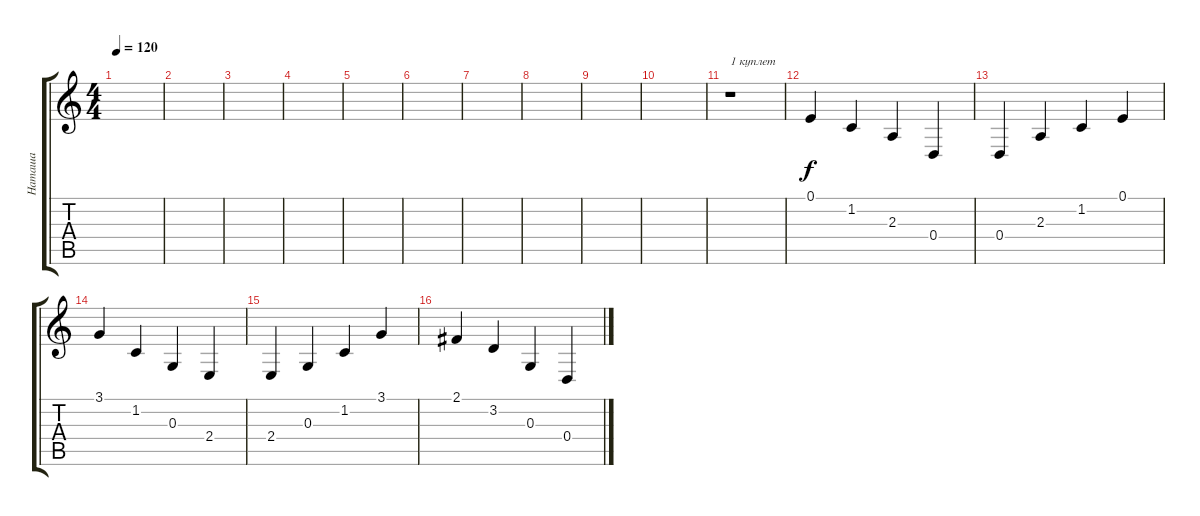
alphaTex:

\track ("Наташа" "Наташа") {instrument lead2sawtooth}
\staff {score tabs}
\tuning (E4 B3 G3 D3 A2 E2) {hide}
\ts (4 4)
\tempo 120
\clef g2
\ks c
|
|
|
|
|
|
|
|
|
|
r.1{txt "1 куплет"} |
0.1.4 1.2.4 2.3.4 0.4.4 |
0.4.4 2.3.4 1.2.4 0.1.4 |
3.1.4 1.2.4 0.3.4 2.4.4 |
2.4.4 0.3.4 1.2.4 3.1.4 |
2.1.4 3.2.4 0.3.4 0.4.4
